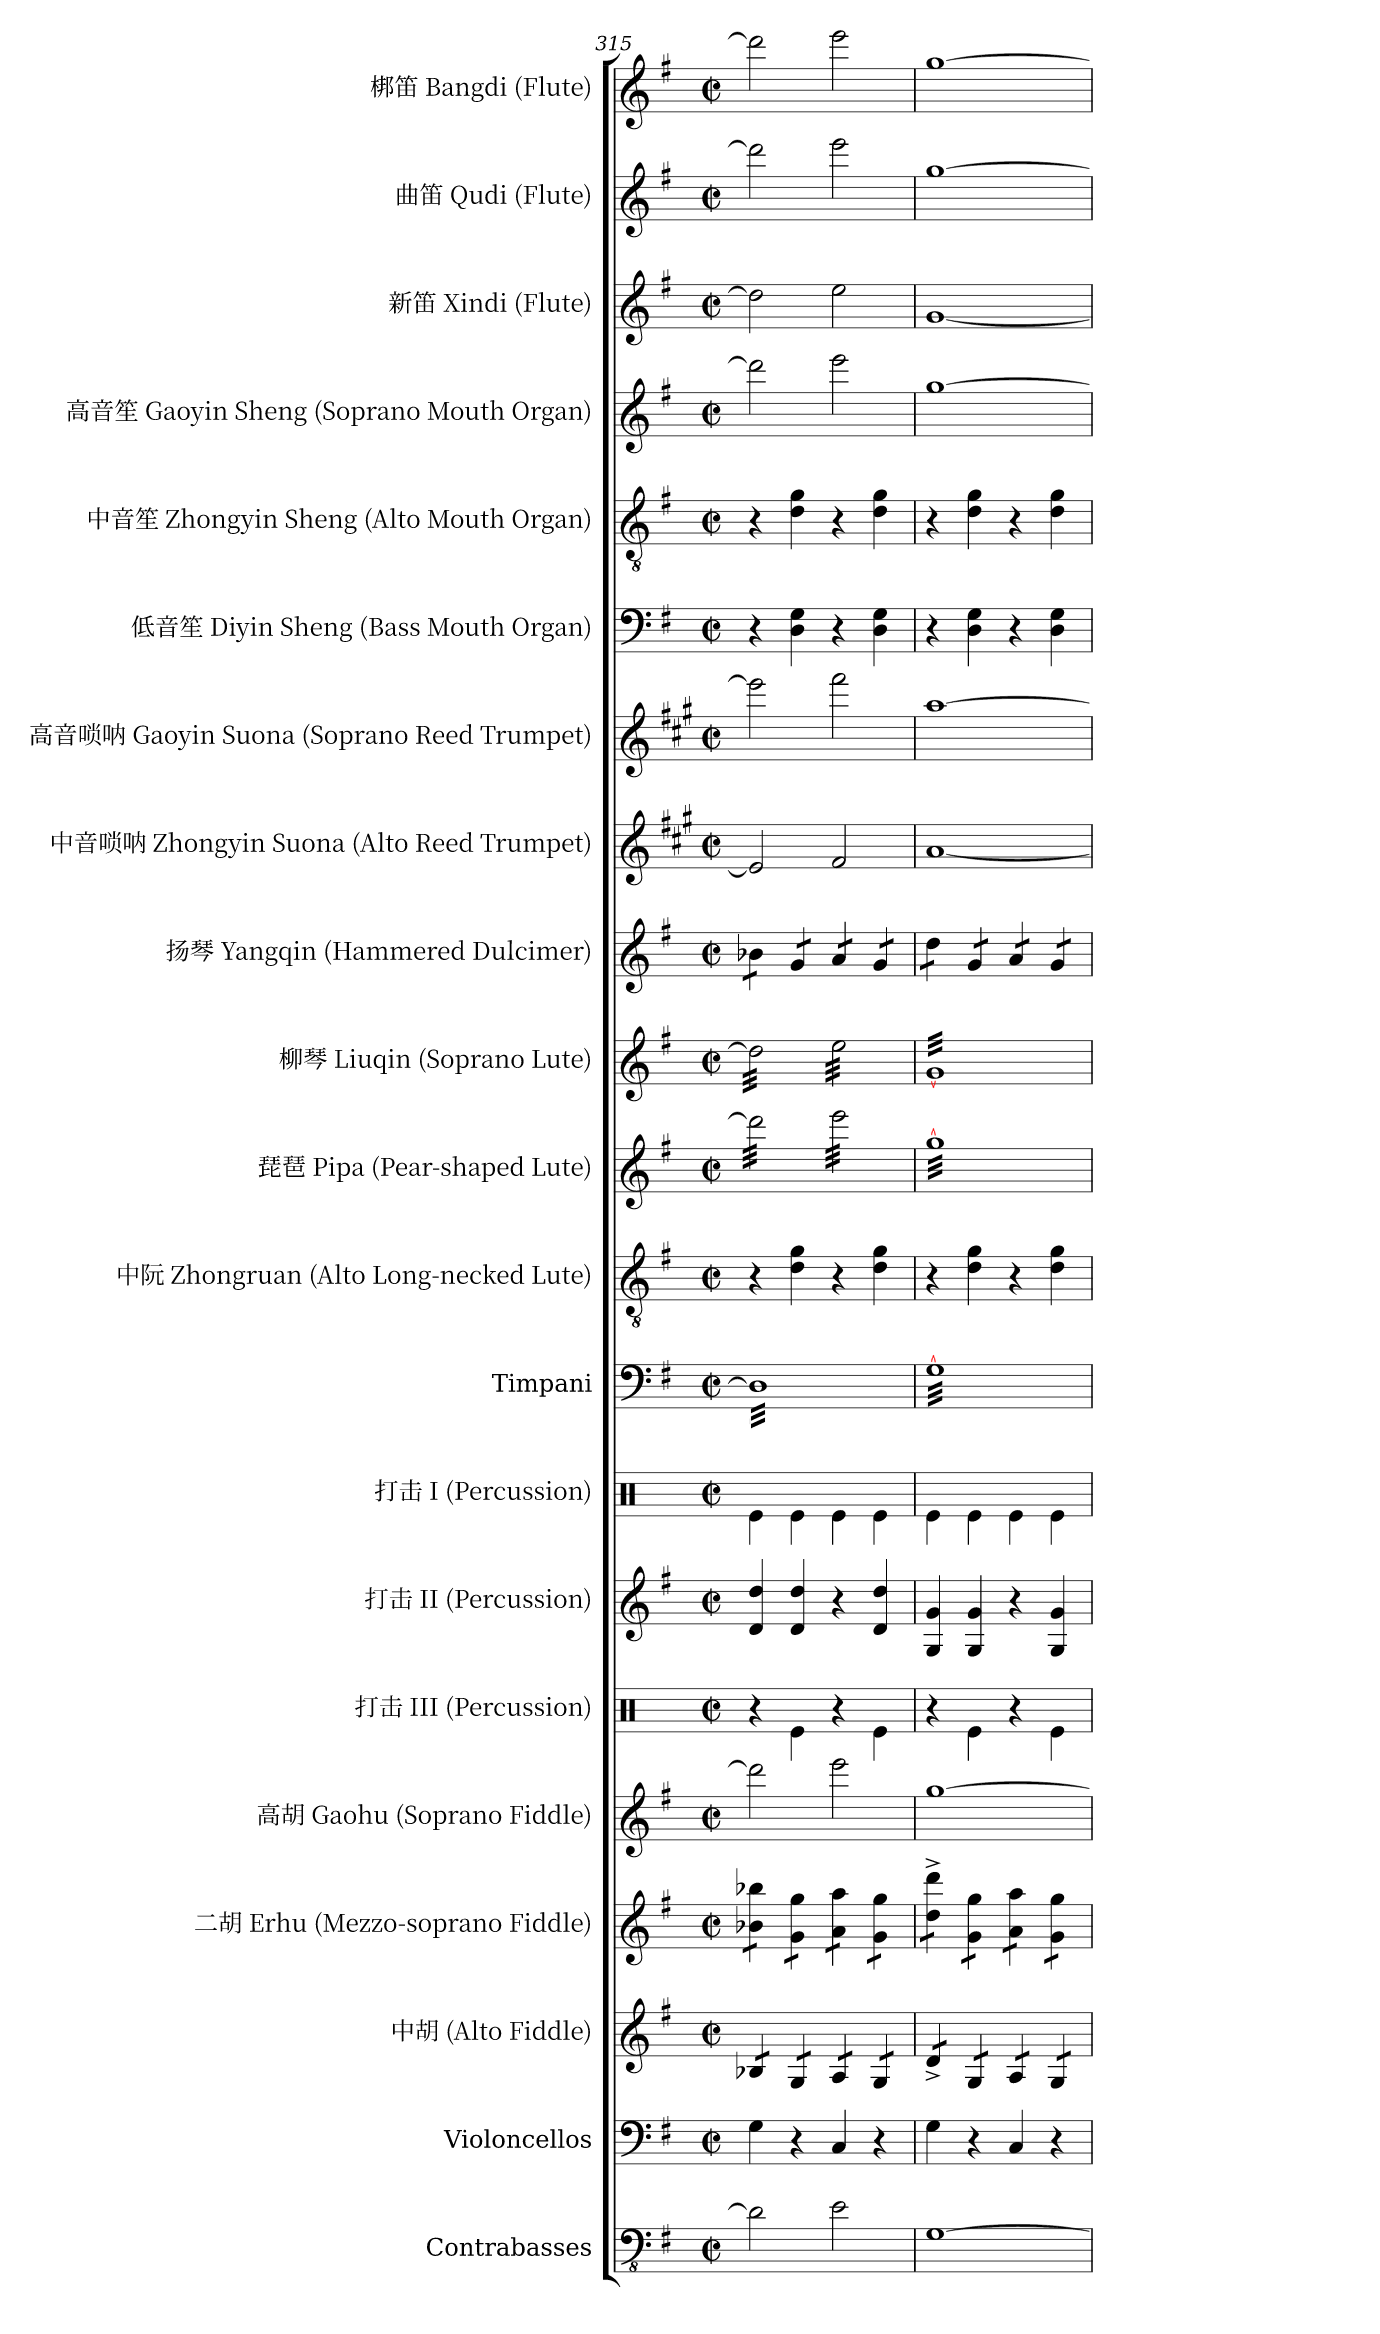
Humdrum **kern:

**kern	**kern	**kern	**kern	**kern	**kern	**kern	**kern	**kern	**kern	**kern	**kern	**kern	**kern	**kern	**kern	**kern	**kern	**kern	**kern	**kern
*part21	*part20	*part19	*part18	*part17	*part16	*part15	*part14	*part13	*part12	*part11	*part10	*part9	*part8	*part7	*part6	*part5	*part4	*part3	*part2	*part1
*staff21	*staff20	*staff19	*staff18	*staff17	*staff16	*staff15	*staff14	*staff13	*staff12	*staff11	*staff10	*staff9	*staff8	*staff7	*staff6	*staff5	*staff4	*staff3	*staff2	*staff1
*I"Contrabasses	*I"Violoncellos	*I"中胡 (Alto Fiddle)	*I"二胡 Erhu (Mezzo-soprano Fiddle)	*I"高胡 Gaohu (Soprano Fiddle)	*I"打击 III (Percussion)	*I"打击 II (Percussion)	*I"打击 I (Percussion)	*I"Timpani	*I"中阮 Zhongruan (Alto Long-necked Lute)	*I"琵琶 Pipa (Pear-shaped Lute)	*I"柳琴 Liuqin (Soprano Lute)	*I"扬琴 Yangqin  (Hammered Dulcimer)	*I"中音唢呐 Zhongyin Suona (Alto Reed Trumpet)	*I"高音唢呐 Gaoyin Suona (Soprano Reed Trumpet)	*I"低音笙 Diyin Sheng (Bass Mouth Organ)	*I"中音笙 Zhongyin Sheng (Alto Mouth Organ)	*I"高音笙 Gaoyin Sheng (Soprano Mouth Organ)	*I"新笛 Xindi (Flute)	*I"曲笛 Qudi (Flute)	*I"梆笛 Bangdi (Flute)
*I'Cbs.	*I'Vcs.	*	*	*	*I'打击 III	*I'打击 II	*I'打击 I	*I'Timp.	*	*	*	*	*	*	*	*	*	*	*	*
*clefFv4	*clefF4	*clefG2	*clefG2	*clefG2	*clefX	*clefG2	*clefX	*clefF4	*clefGv2	*clefG2	*clefG2	*clefG2	*clefG2	*clefG2	*clefF4	*clefGv2	*clefG2	*clefG2	*clefG2	*clefG2
*	*	*	*	*	*	*	*	*	*	*ITrd7c12	*	*	*ITrd1c2	*ITrd1c2	*	*	*	*	*	*
*k[f#]	*k[f#]	*k[f#]	*k[f#]	*k[f#]	*k[]	*k[f#]	*k[]	*k[f#]	*k[f#]	*k[f#]	*k[f#]	*k[f#]	*k[f#]	*k[f#]	*k[f#]	*k[f#]	*k[f#]	*k[f#]	*k[f#]	*k[f#]
*M2/2	*M2/2	*M2/2	*M2/2	*M2/2	*M2/2	*M2/2	*M2/2	*M2/2	*M2/2	*M2/2	*M2/2	*M2/2	*M2/2	*M2/2	*M2/2	*M2/2	*M2/2	*M2/2	*M2/2	*M2/2
*met(c|)	*met(c|)	*met(c|)	*met(c|)	*met(c|)	*met(c|)	*met(c|)	*met(c|)	*met(c|)	*met(c|)	*met(c|)	*met(c|)	*met(c|)	*met(c|)	*met(c|)	*met(c|)	*met(c|)	*met(c|)	*met(c|)	*met(c|)	*met(c|)
=315	=315	=315	=315	=315	=315	=315	=315	=315	=315	=315	=315	=315	=315	=315	=315	=315	=315	=315	=315	=315
*	*	*tremolo	*	*	*	*	*	*	*	*	*	*	*	*	*	*	*	*	*	*
*	*	*	*tremolo	*	*	*	*	*	*	*	*	*	*	*	*	*	*	*	*	*
*	*	*	*	*	*	*	*	*tremolo	*	*	*	*	*	*	*	*	*	*	*	*
*	*	*	*	*	*	*	*	*	*	*tremolo	*	*	*	*	*	*	*	*	*	*
*	*	*	*	*	*	*	*	*	*	*	*tremolo	*	*	*	*	*	*	*	*	*
*	*	*	*	*	*	*	*	*	*	*	*	*tremolo	*	*	*	*	*	*	*	*
2D\]	4G\	8B-X/L	8b-X\ 8bb-X\L	2ddd\]	4r	4d/ 4dd/	4Re\	32D]LLL	4r	32dd\]LLL	32dd\]LLL	8b-X\L	2d/]	2ddd\]	4r	4r	2ddd\]	2dd\]	2ddd\]	2ddd\]
.	.	.	.	.	.	.	.	32D	.	32dd\	32dd\	.	.	.	.	.	.	.	.	.
.	.	.	.	.	.	.	.	32D	.	32dd\	32dd\	.	.	.	.	.	.	.	.	.
.	.	.	.	.	.	.	.	32D	.	32dd\	32dd\	.	.	.	.	.	.	.	.	.
.	.	8B-X/J	8b-X\ 8bb-X\J	.	.	.	.	32D	.	32dd\	32dd\	8b-X\J	.	.	.	.	.	.	.	.
.	.	.	.	.	.	.	.	32D	.	32dd\	32dd\	.	.	.	.	.	.	.	.	.
.	.	.	.	.	.	.	.	32D	.	32dd\	32dd\	.	.	.	.	.	.	.	.	.
.	.	.	.	.	.	.	.	32D	.	32dd\	32dd\	.	.	.	.	.	.	.	.	.
.	4r	8G/L	8g\ 8gg\L	.	4Re\	4d/ 4dd/	4Re\	32D	4d\ 4g\	32dd\	32dd\	8g/L	.	.	4D\ 4G\	4d\ 4g\	.	.	.	.
.	.	.	.	.	.	.	.	32D	.	32dd\	32dd\	.	.	.	.	.	.	.	.	.
.	.	.	.	.	.	.	.	32D	.	32dd\	32dd\	.	.	.	.	.	.	.	.	.
.	.	.	.	.	.	.	.	32D	.	32dd\	32dd\	.	.	.	.	.	.	.	.	.
.	.	8G/J	8g\ 8gg\J	.	.	.	.	32D	.	32dd\	32dd\	8g/J	.	.	.	.	.	.	.	.
.	.	.	.	.	.	.	.	32D	.	32dd\	32dd\	.	.	.	.	.	.	.	.	.
.	.	.	.	.	.	.	.	32D	.	32dd\	32dd\	.	.	.	.	.	.	.	.	.
.	.	.	.	.	.	.	.	32D	.	32dd\JJJ	32dd\JJJ	.	.	.	.	.	.	.	.	.
2E\	4C/	8A/L	8a\ 8aa\L	2eee\	4r	4r	4Re\	32D	4r	32ee\LLL	32ee\LLL	8a/L	2e/	2eee\	4r	4r	2eee\	2ee\	2eee\	2eee\
.	.	.	.	.	.	.	.	32D	.	32ee\	32ee\	.	.	.	.	.	.	.	.	.
.	.	.	.	.	.	.	.	32D	.	32ee\	32ee\	.	.	.	.	.	.	.	.	.
.	.	.	.	.	.	.	.	32D	.	32ee\	32ee\	.	.	.	.	.	.	.	.	.
.	.	8A/J	8a\ 8aa\J	.	.	.	.	32D	.	32ee\	32ee\	8a/J	.	.	.	.	.	.	.	.
.	.	.	.	.	.	.	.	32D	.	32ee\	32ee\	.	.	.	.	.	.	.	.	.
.	.	.	.	.	.	.	.	32D	.	32ee\	32ee\	.	.	.	.	.	.	.	.	.
.	.	.	.	.	.	.	.	32D	.	32ee\	32ee\	.	.	.	.	.	.	.	.	.
.	4r	8G/L	8g\ 8gg\L	.	4Re\	4d/ 4dd/	4Re\	32D	4d\ 4g\	32ee\	32ee\	8g/L	.	.	4D\ 4G\	4d\ 4g\	.	.	.	.
.	.	.	.	.	.	.	.	32D	.	32ee\	32ee\	.	.	.	.	.	.	.	.	.
.	.	.	.	.	.	.	.	32D	.	32ee\	32ee\	.	.	.	.	.	.	.	.	.
.	.	.	.	.	.	.	.	32D	.	32ee\	32ee\	.	.	.	.	.	.	.	.	.
.	.	8G/J	8g\ 8gg\J	.	.	.	.	32D	.	32ee\	32ee\	8g/J	.	.	.	.	.	.	.	.
.	.	.	.	.	.	.	.	32D	.	32ee\	32ee\	.	.	.	.	.	.	.	.	.
.	.	.	.	.	.	.	.	32D	.	32ee\	32ee\	.	.	.	.	.	.	.	.	.
.	.	.	.	.	.	.	.	32DJJJ	.	32ee\JJJ	32ee\JJJ	.	.	.	.	.	.	.	.	.
=316	=316	=316	=316	=316	=316	=316	=316	=316	=316	=316	=316	=316	=316	=316	=316	=316	=316	=316	=316	=316
[1GG	4G\	8d^/L	8dd\^ 8ddd\^L	[1gg	4r	4G/ 4g/	4Re\	[32GLLL	4r	[32gLLL	[32gLLL	8dd\L	[1g	[1gg	4r	4r	[1gg	[1g	[1gg	[1gg
.	.	.	.	.	.	.	.	32G	.	32g	32g	.	.	.	.	.	.	.	.	.
.	.	.	.	.	.	.	.	32G	.	32g	32g	.	.	.	.	.	.	.	.	.
.	.	.	.	.	.	.	.	32G	.	32g	32g	.	.	.	.	.	.	.	.	.
.	.	8d^/J	8dd\^ 8ddd\^J	.	.	.	.	32G	.	32g	32g	8dd\J	.	.	.	.	.	.	.	.
.	.	.	.	.	.	.	.	32G	.	32g	32g	.	.	.	.	.	.	.	.	.
.	.	.	.	.	.	.	.	32G	.	32g	32g	.	.	.	.	.	.	.	.	.
.	.	.	.	.	.	.	.	32G	.	32g	32g	.	.	.	.	.	.	.	.	.
.	4r	8G/L	8g\ 8gg\L	.	4Re\	4G/ 4g/	4Re\	32G	4d\ 4g\	32g	32g	8g/L	.	.	4D\ 4G\	4d\ 4g\	.	.	.	.
.	.	.	.	.	.	.	.	32G	.	32g	32g	.	.	.	.	.	.	.	.	.
.	.	.	.	.	.	.	.	32G	.	32g	32g	.	.	.	.	.	.	.	.	.
.	.	.	.	.	.	.	.	32G	.	32g	32g	.	.	.	.	.	.	.	.	.
.	.	8G/J	8g\ 8gg\J	.	.	.	.	32G	.	32g	32g	8g/J	.	.	.	.	.	.	.	.
.	.	.	.	.	.	.	.	32G	.	32g	32g	.	.	.	.	.	.	.	.	.
.	.	.	.	.	.	.	.	32G	.	32g	32g	.	.	.	.	.	.	.	.	.
.	.	.	.	.	.	.	.	32G	.	32g	32g	.	.	.	.	.	.	.	.	.
.	4C/	8A/L	8a\ 8aa\L	.	4r	4r	4Re\	32G	4r	32g	32g	8a/L	.	.	4r	4r	.	.	.	.
.	.	.	.	.	.	.	.	32G	.	32g	32g	.	.	.	.	.	.	.	.	.
.	.	.	.	.	.	.	.	32G	.	32g	32g	.	.	.	.	.	.	.	.	.
.	.	.	.	.	.	.	.	32G	.	32g	32g	.	.	.	.	.	.	.	.	.
.	.	8A/J	8a\ 8aa\J	.	.	.	.	32G	.	32g	32g	8a/J	.	.	.	.	.	.	.	.
.	.	.	.	.	.	.	.	32G	.	32g	32g	.	.	.	.	.	.	.	.	.
.	.	.	.	.	.	.	.	32G	.	32g	32g	.	.	.	.	.	.	.	.	.
.	.	.	.	.	.	.	.	32G	.	32g	32g	.	.	.	.	.	.	.	.	.
.	4r	8G/L	8g\ 8gg\L	.	4Re\	4G/ 4g/	4Re\	32G	4d\ 4g\	32g	32g	8g/L	.	.	4D\ 4G\	4d\ 4g\	.	.	.	.
.	.	.	.	.	.	.	.	32G	.	32g	32g	.	.	.	.	.	.	.	.	.
.	.	.	.	.	.	.	.	32G	.	32g	32g	.	.	.	.	.	.	.	.	.
.	.	.	.	.	.	.	.	32G	.	32g	32g	.	.	.	.	.	.	.	.	.
.	.	8G/J	8g\ 8gg\J	.	.	.	.	32G	.	32g	32g	8g/J	.	.	.	.	.	.	.	.
*	*	*	*	*	*	*	*	*	*	*	*	*Xtremolo	*	*	*	*	*	*	*	*
*	*	*	*Xtremolo	*	*	*	*	*	*	*	*	*	*	*	*	*	*	*	*	*
*	*	*Xtremolo	*	*	*	*	*	*	*	*	*	*	*	*	*	*	*	*	*	*
.	.	.	.	.	.	.	.	32G	.	32g	32g	.	.	.	.	.	.	.	.	.
.	.	.	.	.	.	.	.	32G	.	32g	32g	.	.	.	.	.	.	.	.	.
.	.	.	.	.	.	.	.	32GJJJ	.	32gJJJ	32gJJJ	.	.	.	.	.	.	.	.	.
*	*	*	*	*	*	*	*	*	*	*	*Xtremolo	*	*	*	*	*	*	*	*	*
*	*	*	*	*	*	*	*	*	*	*Xtremolo	*	*	*	*	*	*	*	*	*	*
*	*	*	*	*	*	*	*	*Xtremolo	*	*	*	*	*	*	*	*	*	*	*	*
=	=	=	=	=	=	=	=	=	=	=	=	=	=	=	=	=	=	=	=	=
*-	*-	*-	*-	*-	*-	*-	*-	*-	*-	*-	*-	*-	*-	*-	*-	*-	*-	*-	*-	*-
